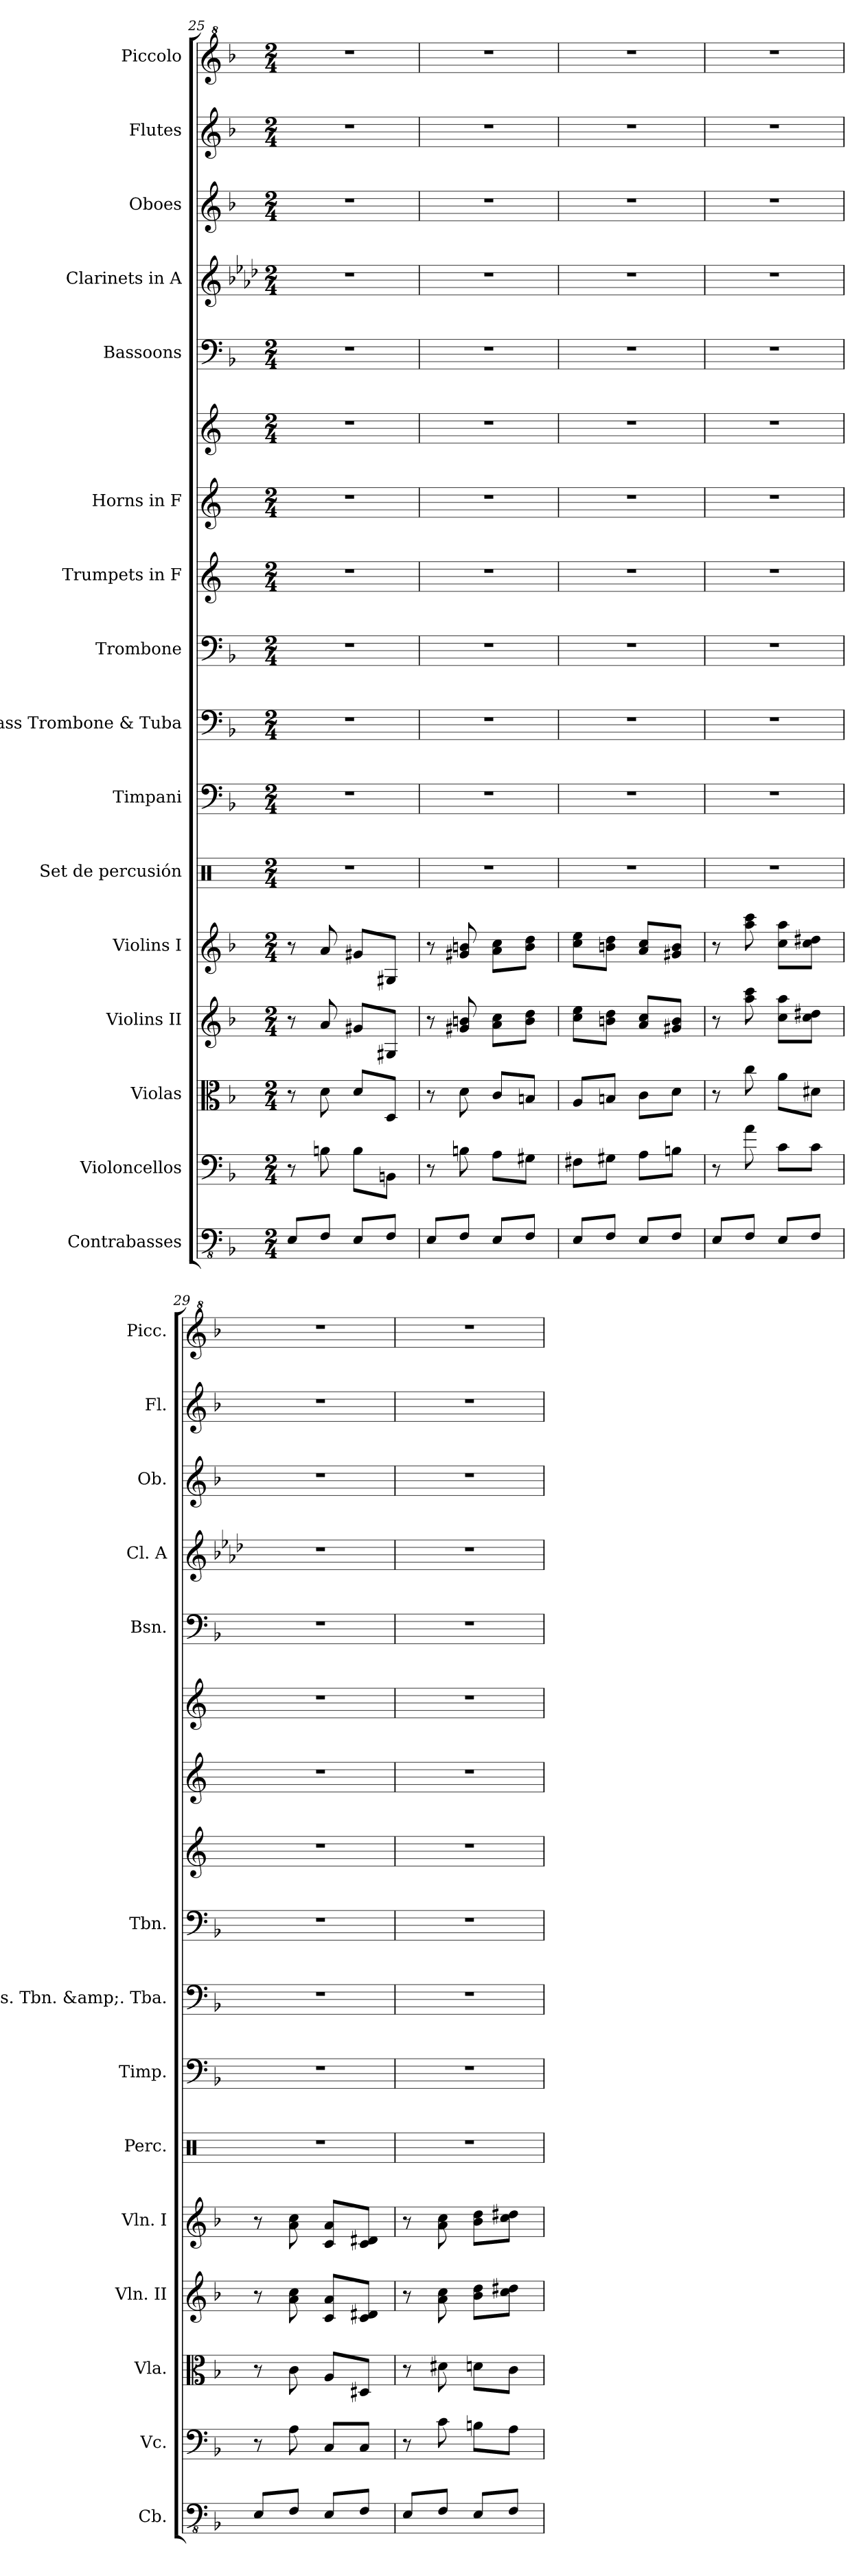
**kern	**kern	**kern	**kern	**kern	**kern	**kern	**kern	**kern	**kern	**kern	**kern	**kern	**kern	**kern	**kern	**kern
*part16	*part15	*part14	*part13	*part12	*part11	*part10	*part9	*part8	*part7	*part6	*part6	*part5	*part4	*part3	*part2	*part1
*staff17	*staff16	*staff15	*staff14	*staff13	*staff12	*staff11	*staff10	*staff9	*staff8	*staff7	*staff6	*staff5	*staff4	*staff3	*staff2	*staff1
*I"Contrabasses	*I"Violoncellos	*I"Violas	*I"Violins II	*I"Violins I	*I"Set de percusión	*I"Timpani	*I"Bass Trombone &amp; Tuba	*I"Trombone	*I"Trumpets in F	*I"Horns in F	*	*I"Bassoons	*I"Clarinets in A	*I"Oboes	*I"Flutes	*I"Piccolo
*I'Cb.	*I'Vc.	*I'Vla.	*I'Vln. II	*I'Vln. I	*I'Perc.	*I'Timp.	*I'Bs. Tbn. &amp;. Tba.	*I'Tbn.	*	*	*	*I'Bsn.	*I'Cl. A	*I'Ob.	*I'Fl.	*I'Picc.
*clefFv4	*clefF4	*clefC3	*clefG2	*clefG2	*clefX	*clefF4	*clefF4	*clefF4	*clefG2	*clefG2	*clefG2	*clefF4	*clefG2	*clefG2	*clefG2	*clefG^2
*ITrd7c12	*	*	*	*	*	*	*	*	*ITrd4c7	*ITrd4c7	*ITrd4c7	*	*ITrd2c3	*	*	*ITrd-7c-12
*k[b-]	*k[b-]	*k[b-]	*k[b-]	*k[b-]	*k[]	*k[b-]	*k[b-]	*k[b-]	*k[b-]	*k[b-]	*k[b-]	*k[b-]	*k[b-]	*k[b-]	*k[b-]	*k[b-]
*M2/4	*M2/4	*M2/4	*M2/4	*M2/4	*M2/4	*M2/4	*M2/4	*M2/4	*M2/4	*M2/4	*M2/4	*M2/4	*M2/4	*M2/4	*M2/4	*M2/4
=25	=25	=25	=25	=25	=25	=25	=25	=25	=25	=25	=25	=25	=25	=25	=25	=25
8EEE/L	8r	8r	8r	8r	2r	2r	2r	2r	2r	2r	2r	2r	2r	2r	2r	2r
8FFF/J	8Bn\	8d\	8a/	8a/	.	.	.	.	.	.	.	.	.	.	.	.
8EEE/L	8B\L	8d/L	8g#X/L	8g#X/L	.	.	.	.	.	.	.	.	.	.	.	.
8FFF/J	8BBn\J	8D/J	8G#X/J	8G#X/J	.	.	.	.	.	.	.	.	.	.	.	.
=26	=26	=26	=26	=26	=26	=26	=26	=26	=26	=26	=26	=26	=26	=26	=26	=26
8EEE/L	8r	8r	8r	8r	2r	2r	2r	2r	2r	2r	2r	2r	2r	2r	2r	2r
8FFF/J	8Bn\	8d\	8g#X/ 8bn/	8g#X/ 8bn/	.	.	.	.	.	.	.	.	.	.	.	.
8EEE/L	8A\L	8c/L	8a\ 8cc\L	8a\ 8cc\L	.	.	.	.	.	.	.	.	.	.	.	.
8FFF/J	8G#X\J	8Bn/J	8b\ 8dd\J	8b\ 8dd\J	.	.	.	.	.	.	.	.	.	.	.	.
=27	=27	=27	=27	=27	=27	=27	=27	=27	=27	=27	=27	=27	=27	=27	=27	=27
8EEE/L	8F#X\L	8A/L	8cc\ 8ee\L	8cc\ 8ee\L	2r	2r	2r	2r	2r	2r	2r	2r	2r	2r	2r	2r
8FFF/J	8G#X\J	8Bn/J	8bn\ 8dd\J	8bn\ 8dd\J	.	.	.	.	.	.	.	.	.	.	.	.
8EEE/L	8A\L	8c\L	8a/ 8cc/L	8a/ 8cc/L	.	.	.	.	.	.	.	.	.	.	.	.
8FFF/J	8Bn\J	8d\J	8g#X/ 8b/J	8g#X/ 8b/J	.	.	.	.	.	.	.	.	.	.	.	.
!!LO:PB:g=z
=28	=28	=28	=28	=28	=28	=28	=28	=28	=28	=28	=28	=28	=28	=28	=28	=28
8EEE/L	8r	8r	8r	8r	2r	2r	2r	2r	2r	2r	2r	2r	2r	2r	2r	2r
8FFF/J	8a\	8cc\	8aa\ 8ccc\	8aa\ 8ccc\	.	.	.	.	.	.	.	.	.	.	.	.
8EEE/L	8c\L	8a\L	8cc\ 8aa\L	8cc\ 8aa\L	.	.	.	.	.	.	.	.	.	.	.	.
8FFF/J	8c\J	8d#X\J	8cc\ 8dd#X\J	8cc\ 8dd#X\J	.	.	.	.	.	.	.	.	.	.	.	.
=29	=29	=29	=29	=29	=29	=29	=29	=29	=29	=29	=29	=29	=29	=29	=29	=29
8EEE/L	8r	8r	8r	8r	2r	2r	2r	2r	2r	2r	2r	2r	2r	2r	2r	2r
8FFF/J	8A\	8c\	8a\ 8cc\	8a\ 8cc\	.	.	.	.	.	.	.	.	.	.	.	.
8EEE/L	8C/L	8A/L	8c/ 8a/L	8c/ 8a/L	.	.	.	.	.	.	.	.	.	.	.	.
8FFF/J	8C/J	8D#X/J	8c/ 8d#X/J	8c/ 8d#X/J	.	.	.	.	.	.	.	.	.	.	.	.
=30	=30	=30	=30	=30	=30	=30	=30	=30	=30	=30	=30	=30	=30	=30	=30	=30
8EEE/L	8r	8r	8r	8r	2r	2r	2r	2r	2r	2r	2r	2r	2r	2r	2r	2r
8FFF/J	8c\	8d#X\	8a\ 8cc\	8a\ 8cc\	.	.	.	.	.	.	.	.	.	.	.	.
8EEE/L	8Bn\L	8dn\L	8b-\ 8dd\L	8b-\ 8dd\L	.	.	.	.	.	.	.	.	.	.	.	.
8FFF/J	8A\J	8c\J	8cc\ 8dd#X\J	8cc\ 8dd#X\J	.	.	.	.	.	.	.	.	.	.	.	.
=	=	=	=	=	=	=	=	=	=	=	=	=	=	=	=	=
*-	*-	*-	*-	*-	*-	*-	*-	*-	*-	*-	*-	*-	*-	*-	*-	*-
